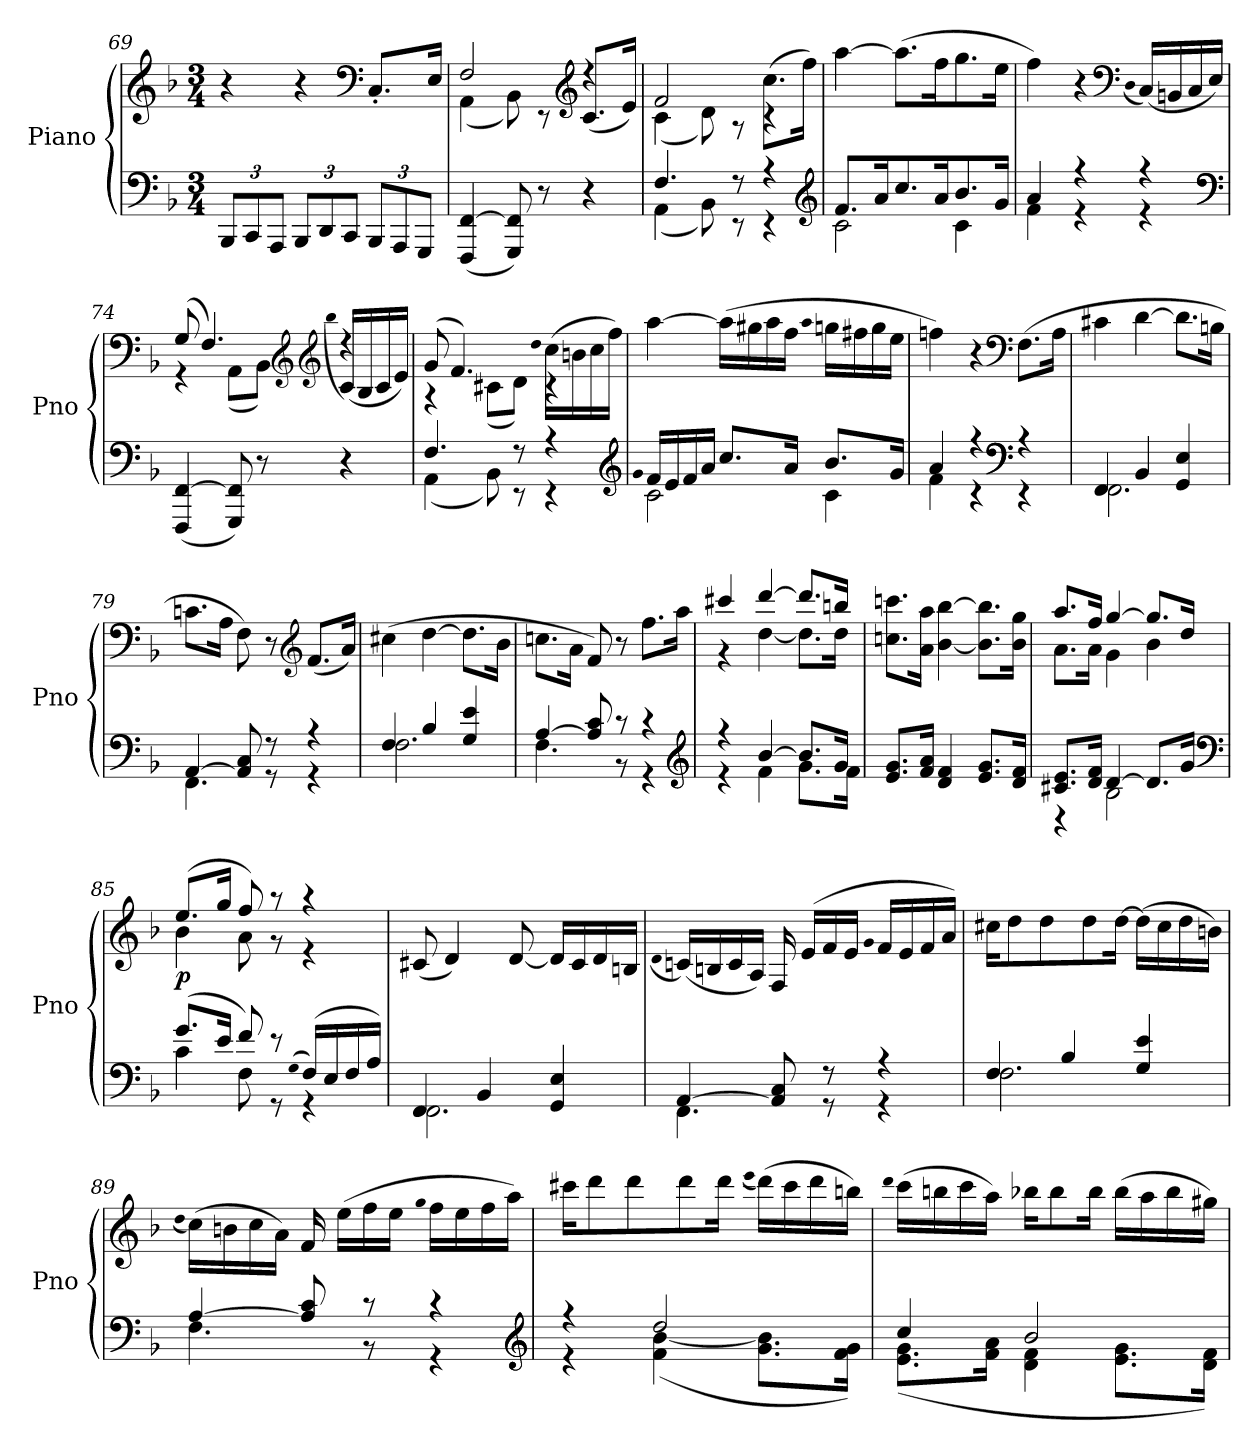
**kern	**kern	**dynam
*part1	*part1	*part1
*staff2	*staff1	*staff1/2
*I"Piano	*	*
*I'Pno	*	*
*clefF4	*clefG2	*
*k[b-]	*k[b-]	*
*F:	*F:	*
*M3/4	*M3/4	*
=69	=69	=69
12BBB-/L	4r	.
12CC/	.	.
12AAA/J	.	.
12BBB-/L	4r	.
12DD/	.	.
12CC/J	.	.
*	*clefF4	*
12BBB-/L	8.C'/L	.
12AAA/	.	.
12GGG/J	.	.
.	16E/Jk	.
=70	=70	=70
*	*^	*
(4FFF/ [4FF/	2F/	(4AA\	.
8GGG/ 8FF]/)	.	8BB-\)	.
8r	.	8r	.
*	*clefG2	*	*
4r	4r	(8.c/L	.
.	.	16e/Jk)	.
=71	=71	=71	=71
*^	*	*	*
4.F/	(4AA\	2f/	(4c\	.
.	8BB-\)	.	8d\)	.
8r	8r	.	8r	.
4r	4r	(8.cc\L	4r	.
.	.	16ff\Jk)	.	.
*	*	*v	*v	*
*clefG2	*	*	*
=72	=72	=72	=72
8.f/L	2c\	[4aa\	.
16a/K	.	.	.
8.cc/	.	(8.aa\L]	.
16a/K	.	16ff\K	.
8.b-/	4c\	8.gg\	.
16g/Jk	.	16ee\Jk	.
=73	=73	=73	=73
4a/	4f\	4ff\)	.
4r	4r	4r	.
*	*	*clefF4	*
.	.	(qD	.
4r	4r	(16C/LL)	.
.	.	16BBn/	.
.	.	16C/	.
.	.	16E/JJ)	.
*v	*v	*	*
*clefF4	*	*
=74	=74	=74
*	*^	*
(4FFF/ [4FF/	(8G/	4r	.
.	4.F/)	.	.
8GGG/ 8FF]/)	.	(8AA\L	.
8r	.	8BB-\J)	.
.	.	(qd	.
*	*clefG2	*	*
4r	4r	(16c/LL)	.
.	.	16B-/	.
.	.	16c/	.
.	.	16e/JJ)	.
=75	=75	=75	=75
*^	*	*	*
4.F/	(4AA\	(8g/	4r	.
.	.	4.f/)	.	.
.	8BB-\)	.	(8c#X\L	.
8r	8r	.	8d\J)	.
.	.	.	qdd	.
4r	4r	(16cc\LL	4r	.
.	.	16bn\	.	.
.	.	16cc\	.	.
.	.	16ff\JJ)	.	.
*	*	*v	*v	*
*clefG2	*	*	*
=76	=76	=76	=76
qg	.	.	.
16f/LL	2c\	[4aa\	.
16e/	.	.	.
16f/	.	.	.
16a/JJ	.	.	.
8.cc/L	.	(16aa\LL]	.
.	.	16gg#X\	.
.	.	16aa\	.
16a/Jk	.	16ff\JJ	.
.	.	qaa	.
8.b-/L	4c\	16ggn\LL	.
.	.	16ff#X\	.
.	.	16gg\	.
16g/Jk	.	16ee\JJ	.
=77	=77	=77	=77
4a/	4f\	4ffn\)	.
4r	4r	4r	.
*clefF4	*	*clefF4	*
4r	4r	(8.F\L	.
.	.	16A\Jk	.
=78	=78	=78	=78
4FF/	2.FF\	4c#X\	.
4BB-/	.	[4d\	.
4GG/ 4E/	.	8.d\L]	.
.	.	16Bn\Jk	.
=79	=79	=79	=79
[4AA/	4.FF\	8.cn\L	.
.	.	16A\Jk	.
8AA]/ 8C/	.	8F\)	.
8r	8r	8r	.
*	*	*clefG2	*
4r	4r	(8.f/L	.
.	.	16a/Jk)	.
=80	=80	=80	=80
4F/	2.F\	(4cc#X\	.
4B-/	.	[4dd\	.
4G/ 4e/	.	8.dd\L]	.
.	.	16b-\Jk	.
=81	=81	=81	=81
[4A/	4.F\	8.ccn\L	.
.	.	16a\Jk	.
8A]/ 8c/	.	8f/)	.
8r	8r	8r	.
4r	4r	8.ff\L	.
.	.	16aa\Jk	.
*clefG2	*	*	*
=82	=82	=82	=82
*	*	*^	*
4r	4r	4ccc#X/	4r	.
[4b-/	4f\	[4ddd/	[4dd\	.
8.b-/L]	8.g\L	8.ddd/L]	8.dd\L]	.
16g/Jk	16f\Jk	16bbn/Jk	16dd\Jk	.
*v	*v	*	*	*
*	*v	*v	*
=83	=83	=83
8.e/ 8.g/L	8.ccn\ 8.cccn\L	.
16f/ 16a/Jk	16a\ 16aa\Jk	.
4d/ 4f/	[4b-\ [4bb-\	.
8.e/ 8.g/L	8.b-]\ 8.bb-]\L	.
16d/ 16f/Jk	16b-\ 16gg\Jk	.
=84	=84	=84
*^	*^	*
8.c#X/ 8.e/L	4r	8.aa/L	8.a\L	.
16d/ 16f/Jk	.	16ff/Jk	16a\Jk	.
[4d/	2B-\	[4gg/	4g\	.
8.d/L]	.	8.gg/L]	4b-\	.
16g/Jk	.	16dd/Jk	.	.
*clefF4	*	*	*	*
=85	=85	=85	=85	=85
(8.g/L	4c\	(8.ee/L	4b-\	p
16e/Jk	.	16gg/Jk	.	.
8f/)	8F\	8ff/)	8a\	.
8r	8r	8r	8r	.
(qG	.	.	.	.
(16F/LL)	4r	4r	4r	.
16E/	.	.	.	.
16F/	.	.	.	.
16A/JJ)	.	.	.	.
*	*	*v	*v	*
=86	=86	=86	=86
4FF/	2.FF\	(8c#X/	.
.	.	4d/)	.
4BB-/	.	.	.
.	.	[8d/	.
4GG/ 4E/	.	16d/LL]	.
.	.	16c#/	.
.	.	16d/	.
.	.	16Bn/JJ	.
=87	=87	=87	=87
.	.	(qd	.
[4AA/	4.FF\	(16cn/LL)	.
.	.	16Bn/	.
.	.	16c/	.
.	.	16A/JJ)	.
8AA]/ 8C/	.	16F/	.
.	.	(16e/LL	.
8r	8r	16f/	.
.	.	16e/JJ	.
.	.	qg	.
4r	4r	16f/LL	.
.	.	16e/	.
.	.	16f/	.
.	.	16a/JJ)	.
=88	=88	=88	=88
4F/	2.F\	16cc#X\KL	.
.	.	8dd\	.
.	.	8dd\	.
4B-/	.	.	.
.	.	8dd\	.
.	.	[16dd\Jk	.
4G/ 4e/	.	(16dd\LL]	.
.	.	16cc#\	.
.	.	16dd\	.
.	.	16bn\JJ)	.
=89	=89	=89	=89
.	.	(qdd	.
[4A/	4.F\	(16cc\LL)	.
.	.	16bn\	.
.	.	16cc\	.
.	.	16a\JJ)	.
8A]/ 8c/	.	16f/	.
.	.	(16ee\LL	.
8r	8r	16ff\	.
.	.	16ee\JJ	.
.	.	qgg	.
4r	4r	16ff\LL	.
.	.	16ee\	.
.	.	16ff\	.
.	.	16aa\JJ)	.
*clefG2	*	*	*
=90	=90	=90	=90
4r	4r	16ccc#X\KL	.
.	.	8ddd\	.
.	.	8ddd\	.
2dd/	(4f\ [4b-\	.	.
.	.	8ddd\	.
.	.	16ddd\Jk	.
.	.	(qeee	.
.	8.g\ 8.b-]\L	(16ddd\LL)	.
.	.	16ccc#\	.
.	.	16ddd\	.
.	16f\ 16g\Jk)	16bbn\JJ)	.
=91	=91	=91	=91
.	.	qddd	.
4cc/	(8.e\ 8.g\L	(16ccc\LL	.
.	.	16bbn\	.
.	.	16ccc\	.
.	16f\ 16a\Jk	16aa\JJ)	.
2b-/	4d\ 4f\	16bb-X\KL	.
.	.	8bb-\	.
.	.	16bb-\Jk	.
.	8.e\ 8.g\L	(16bb-\LL	.
.	.	16aa\	.
.	.	16bb-\	.
.	16d\ 16f\Jk)	16gg#X\JJ)	.
*v	*v	*	*
=	=	=
*-	*-	*-
